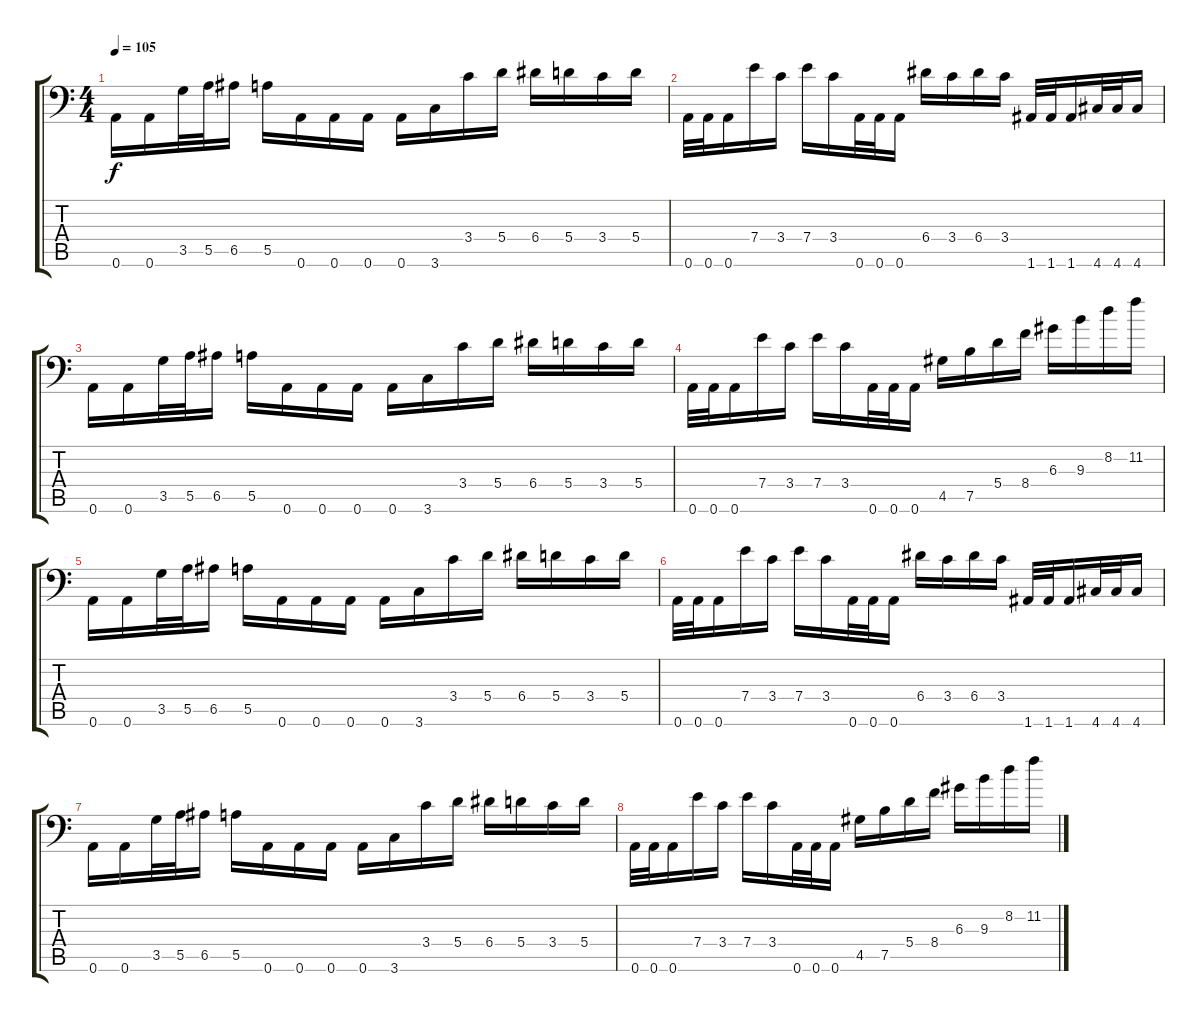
\track ("    " "    ") {instrument distortionguitar}
\staff {score tabs}
\tuning (B3 Gb3 D3 A2 E2 A1) {hide}
\ts (4 4)
\section ("" "")
\tempo 105
\clef f4
\ks c
0.6.16{dy f} 0.6.16 3.5.32 5.5.32 6.5.16 5.5.16 0.6.16 0.6.16 0.6.16 0.6.16 3.6.16 3.4.16 5.4.16 6.4.16 5.4.16 3.4.16 5.4.16 |
0.6.32 0.6.32 0.6.16 7.4.16 3.4.16 7.4.16 3.4.16 0.6.32 0.6.32 0.6.16 6.4.16 3.4.16 6.4.16 3.4.16 1.6.32 1.6.32 1.6.16 4.6.32 4.6.32 4.6.16 |
0.6.16 0.6.16 3.5.32 5.5.32 6.5.16 5.5.16 0.6.16 0.6.16 0.6.16 0.6.16 3.6.16 3.4.16 5.4.16 6.4.16 5.4.16 3.4.16 5.4.16 |
0.6.32 0.6.32 0.6.16 7.4.16 3.4.16 7.4.16 3.4.16 0.6.32 0.6.32 0.6.16 4.5.16 7.5.16 5.4.16 8.4.16 6.3.16 9.3.16 8.2.16 11.2.16 |
0.6.16 0.6.16 3.5.32 5.5.32 6.5.16 5.5.16 0.6.16 0.6.16 0.6.16 0.6.16 3.6.16 3.4.16 5.4.16 6.4.16 5.4.16 3.4.16 5.4.16 |
0.6.32 0.6.32 0.6.16 7.4.16 3.4.16 7.4.16 3.4.16 0.6.32 0.6.32 0.6.16 6.4.16 3.4.16 6.4.16 3.4.16 1.6.32 1.6.32 1.6.16 4.6.32 4.6.32 4.6.16 |
0.6.16 0.6.16 3.5.32 5.5.32 6.5.16 5.5.16 0.6.16 0.6.16 0.6.16 0.6.16 3.6.16 3.4.16 5.4.16 6.4.16 5.4.16 3.4.16 5.4.16 |
0.6.32 0.6.32 0.6.16 7.4.16 3.4.16 7.4.16 3.4.16 0.6.32 0.6.32 0.6.16 4.5.16 7.5.16 5.4.16 8.4.16 6.3.16 9.3.16 8.2.16 11.2.16
